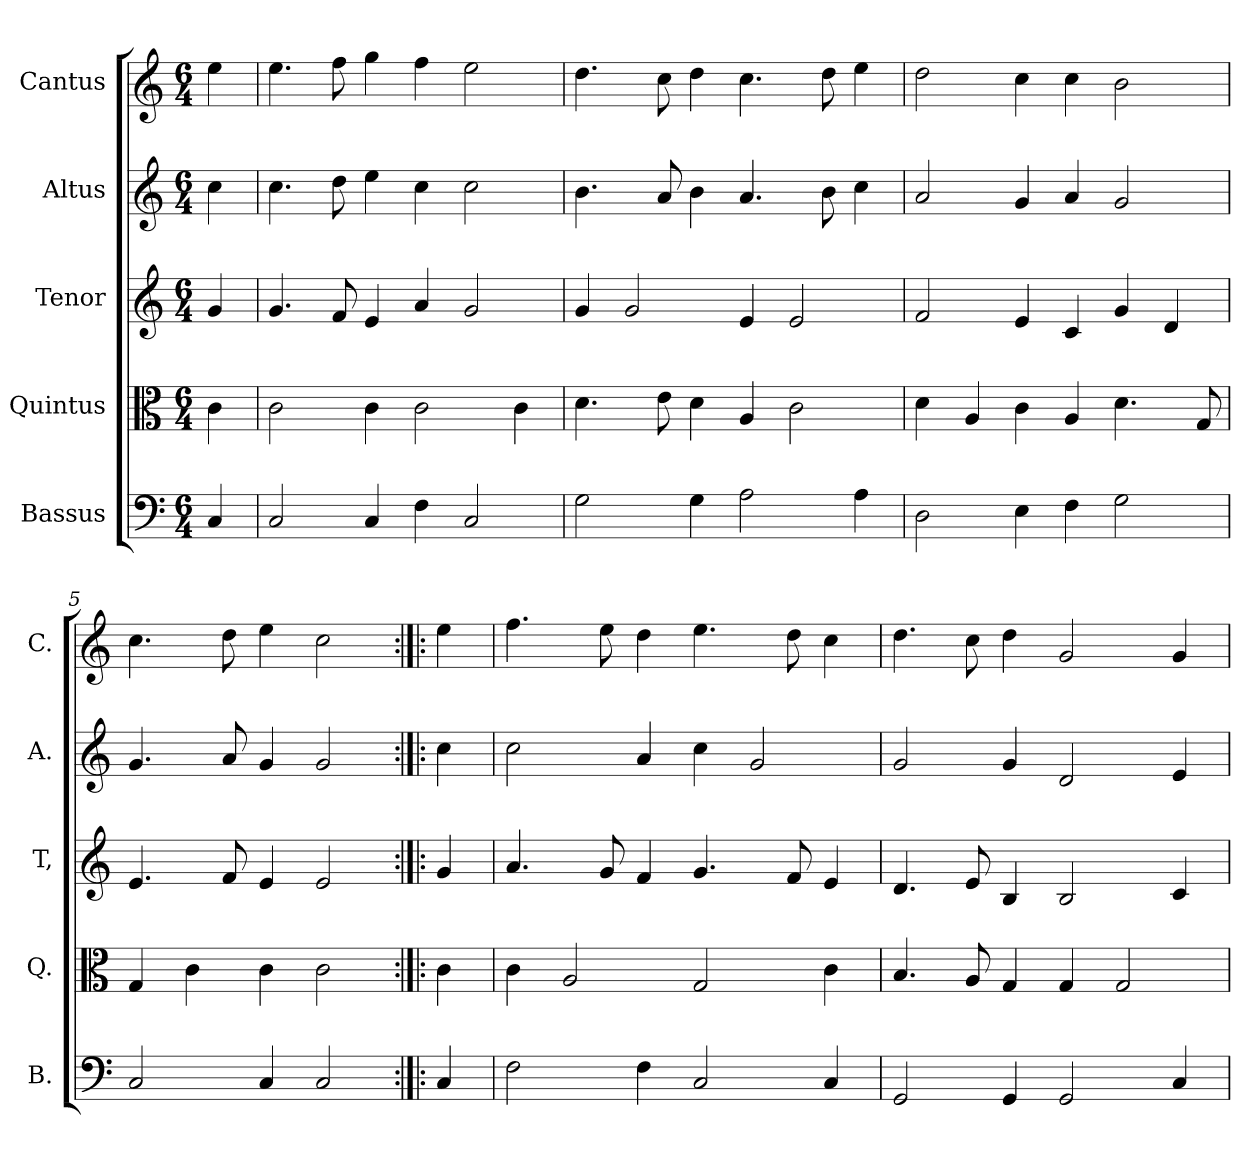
**kern	**kern	**kern	**kern	**kern
*part5	*part4	*part3	*part2	*part1
*staff5	*staff4	*staff3	*staff2	*staff1
*I"Bassus	*I"Quintus	*I"Tenor	*I"Altus	*I"Cantus
*I'B.	*I'Q.	*I'T,	*I'A.	*I'C.
*clefF4	*clefC3	*clefG2	*clefG2	*clefG2
*k[]	*k[]	*k[]	*k[]	*k[]
*M6/4	*M6/4	*M6/4	*M6/4	*M6/4
=1	=1	=1	=1	=1
4C/	4c\	4g/	4cc\	4ee\
=2	=2	=2	=2	=2
2C/	2c\	4.g/	4.cc\	4.ee\
.	.	8f/	8dd\	8ff\
4C/	4c\	4e/	4ee\	4gg\
4F\	2c\	4a/	4cc\	4ff\
2C/	.	2g/	2cc\	2ee\
.	4c\	.	.	.
=3	=3	=3	=3	=3
2G\	4.d\	4g/	4.b\	4.dd\
.	.	2g/	.	.
.	8e\	.	8a/	8cc\
4G\	4d\	.	4b\	4dd\
2A\	4A/	4e/	4.a/	4.cc\
.	2c\	2e/	.	.
.	.	.	8b\	8dd\
4A\	.	.	4cc\	4ee\
=4	=4	=4	=4	=4
2D\	4d\	2f/	2a/	2dd\
.	4A/	.	.	.
4E\	4c\	4e/	4g/	4cc\
4F\	4A/	4c/	4a/	4cc\
2G\	4.d\	4g/	2g/	2b\
.	.	4d/	.	.
.	8G/	.	.	.
=5	=5	=5	=5	=5
2C/	4G/	4.e/	4.g/	4.cc\
.	4c\	.	.	.
.	.	8f/	8a/	8dd\
4C/	4c\	4e/	4g/	4ee\
2C/	2c\	2e/	2g/	2cc\
=6:|!|:	=6:|!|:	=6:|!|:	=6:|!|:	=6:|!|:
4C/	4c\	4g/	4cc\	4ee\
=7	=7	=7	=7	=7
2F\	4c\	4.a/	2cc\	4.ff\
.	2A/	.	.	.
.	.	8g/	.	8ee\
4F\	.	4f/	4a/	4dd\
2C/	2G/	4.g/	4cc\	4.ee\
.	.	.	2g/	.
.	.	8f/	.	8dd\
4C/	4c\	4e/	.	4cc\
=8	=8	=8	=8	=8
2GG/	4.B/	4.d/	2g/	4.dd\
.	8A/	8e/	.	8cc\
4GG/	4G/	4B/	4g/	4dd\
2GG/	4G/	2B/	2d/	2g/
.	2G/	.	.	.
4C/	.	4c/	4e/	4g/
=	=	=	=	=
*-	*-	*-	*-	*-
